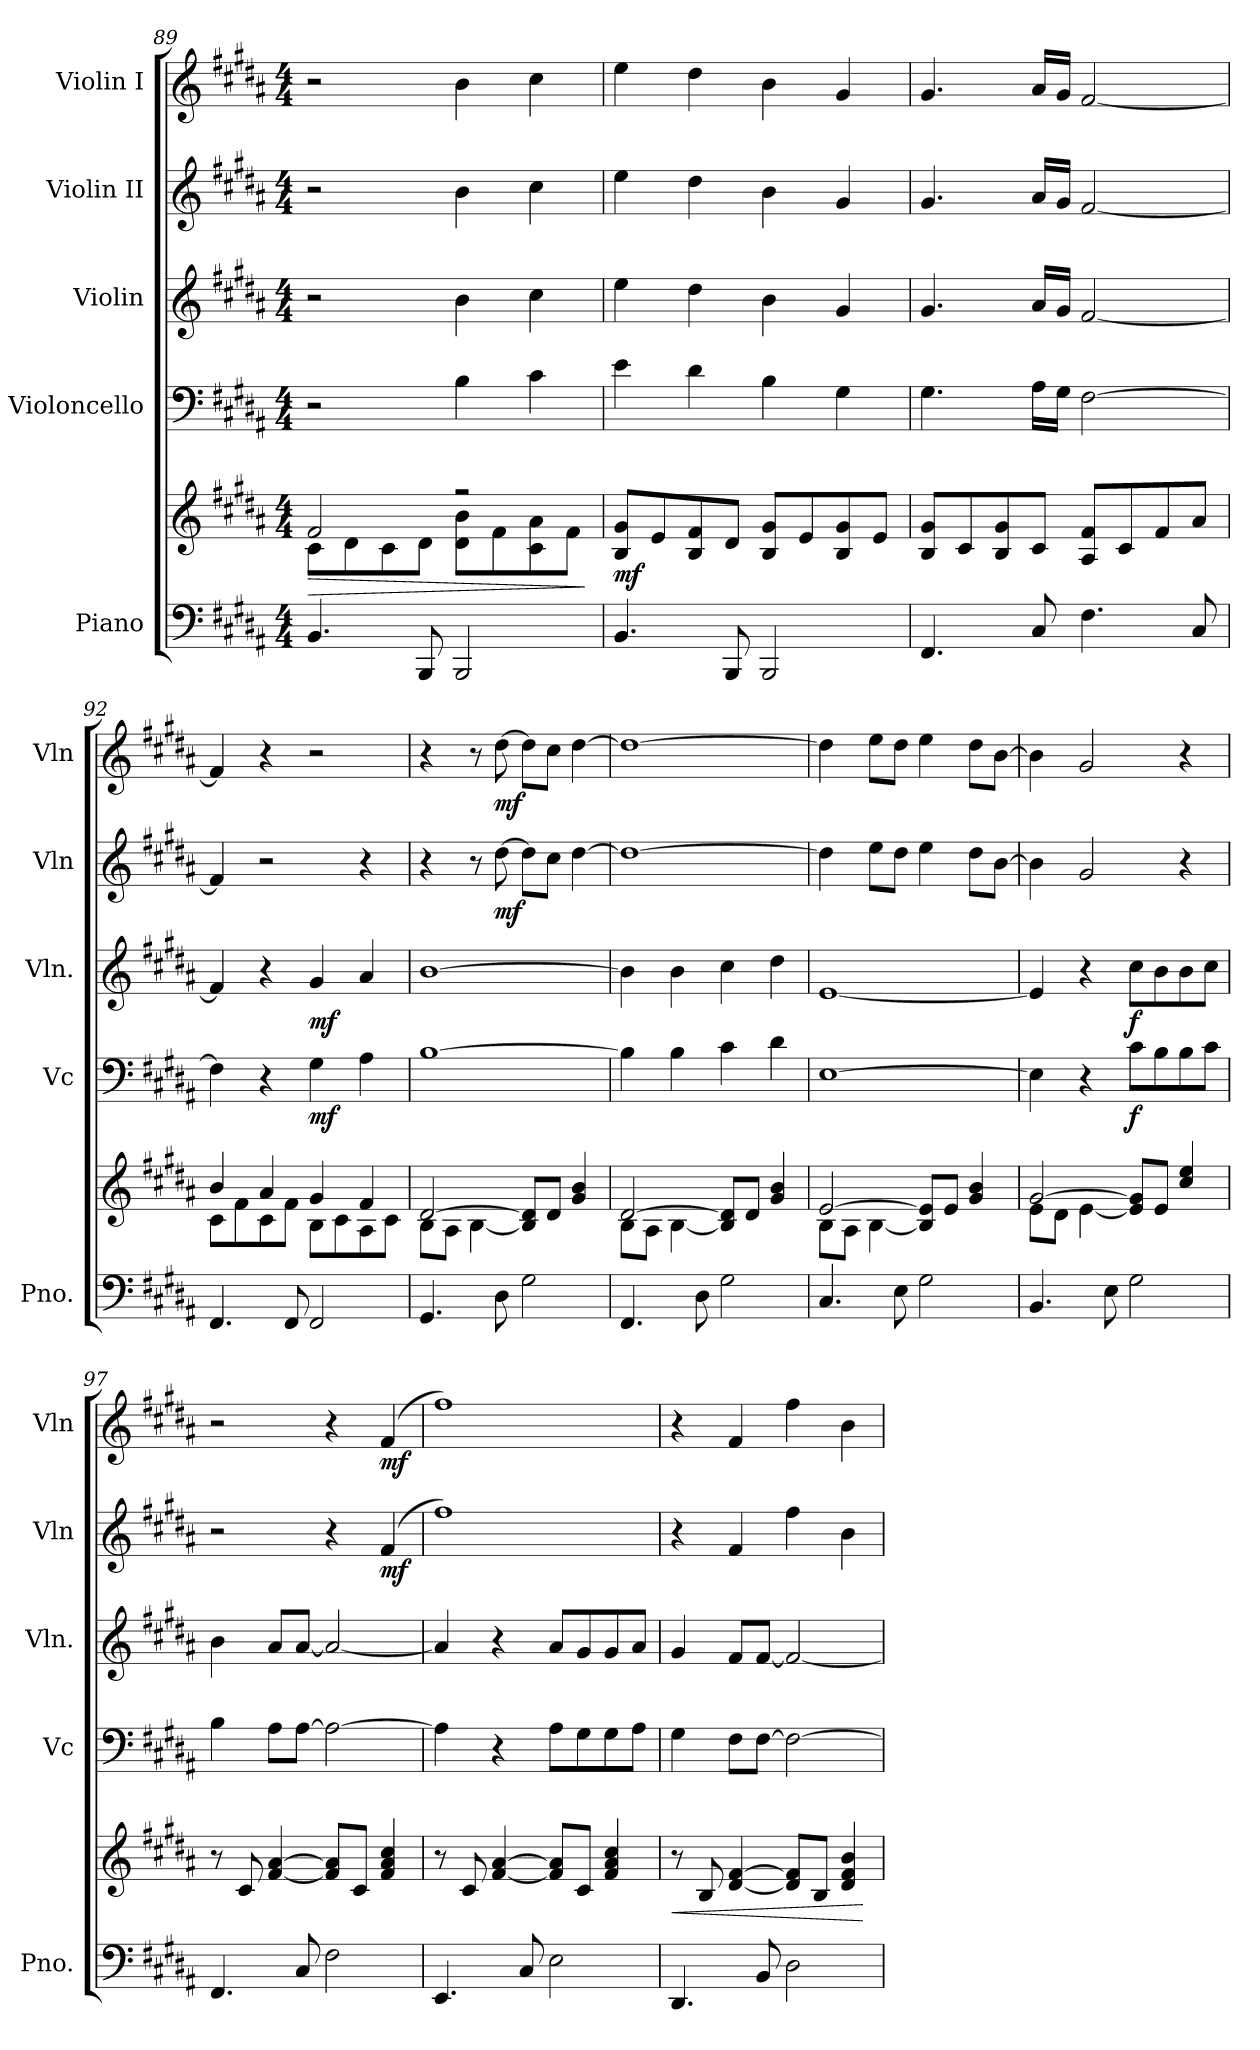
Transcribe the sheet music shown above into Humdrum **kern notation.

**kern	**kern	**dynam	**kern	**dynam	**kern	**dynam	**kern	**dynam	**kern	**dynam
*part5	*part5	*part5	*part4	*part4	*part3	*part3	*part2	*part2	*part1	*part1
*staff6	*staff5	*staff5/6	*staff4	*staff4	*staff3	*staff3	*staff2	*staff2	*staff1	*staff1
*I"Piano	*	*	*I"Violoncello	*	*I"Violin	*	*I"Violin II	*	*I"Violin I	*
*I'Pno.	*	*	*I'Vc	*	*I'Vln.	*	*I'Vln	*	*I'Vln	*
*clefF4	*clefG2	*	*clefF4	*	*clefG2	*	*clefG2	*	*clefG2	*
*k[f#c#g#d#a#]	*k[f#c#g#d#a#]	*	*k[f#c#g#d#a#]	*	*k[f#c#g#d#a#]	*	*k[f#c#g#d#a#]	*	*k[f#c#g#d#a#]	*
*M4/4	*M4/4	*	*M4/4	*	*M4/4	*	*M4/4	*	*M4/4	*
=89	=89	=89	=89	=89	=89	=89	=89	=89	=89	=89
!	!	!LO:HP:b	!	!	!	!	!	!	!	!
*	*^	*	*	*	*	*	*	*	*	*
4.BB/	2f#/	8c#\L	>	2r	.	2r	.	2r	.	2r	.
.	.	8d#\	.	.	.	.	.	.	.	.	.
.	.	8c#\	.	.	.	.	.	.	.	.	.
8BBB/	.	8d#\J	.	.	.	.	.	.	.	.	.
2BBB/	2r	8d#\ 8b\L	.	4B\	.	4b\	.	4b\	.	4b\	.
.	.	8f#\	.	.	.	.	.	.	.	.	.
.	.	8c#\ 8a#\	.	4c#\	.	4cc#\	.	4cc#\	.	4cc#\	.
.	.	8f#\J	.	.	.	.	.	.	.	.	.
*	*v	*v	*	*	*	*	*	*	*	*	*
.	.	]	.	.	.	.	.	.	.	.
=90	=90	=90	=90	=90	=90	=90	=90	=90	=90	=90
!	!	!LO:DY:b	!	!	!	!	!	!	!	!
4.BB/	8B/ 8g#/L	mf	4e\	.	4ee\	.	4ee\	.	4ee\	.
.	8e/	.	.	.	.	.	.	.	.	.
.	8B/ 8f#/	.	4d#\	.	4dd#\	.	4dd#\	.	4dd#\	.
8BBB/	8d#/J	.	.	.	.	.	.	.	.	.
2BBB/	8B/ 8g#/L	.	4B\	.	4b\	.	4b\	.	4b\	.
.	8e/	.	.	.	.	.	.	.	.	.
.	8B/ 8g#/	.	4G#\	.	4g#/	.	4g#/	.	4g#/	.
.	8e/J	.	.	.	.	.	.	.	.	.
!!LO:LB:g=z
=91	=91	=91	=91	=91	=91	=91	=91	=91	=91	=91
4.FF#/	8B/ 8g#/L	.	4.G#\	.	4.g#/	.	4.g#/	.	4.g#/	.
.	8c#/	.	.	.	.	.	.	.	.	.
.	8B/ 8g#/	.	.	.	.	.	.	.	.	.
8C#/	8c#/J	.	16A#\LL	.	16a#/LL	.	16a#/LL	.	16a#/LL	.
.	.	.	16G#\JJ	.	16g#/JJ	.	16g#/JJ	.	16g#/JJ	.
4.F#\	8A#/ 8f#/L	.	[2F#\	.	[2f#/	.	[2f#/	.	[2f#/	.
.	8c#/	.	.	.	.	.	.	.	.	.
.	8f#/	.	.	.	.	.	.	.	.	.
8C#/	8a#/J	.	.	.	.	.	.	.	.	.
=92	=92	=92	=92	=92	=92	=92	=92	=92	=92	=92
*	*^	*	*	*	*	*	*	*	*	*
4.FF#/	4b/	8c#\L	.	4F#\]	.	4f#/]	.	4f#/]	.	4f#/]	.
.	.	8f#\	.	.	.	.	.	.	.	.	.
.	4a#/	8c#\	.	4r	.	4r	.	2r	.	4r	.
8FF#/	.	8f#\J	.	.	.	.	.	.	.	.	.
!	!	!	!	!	!LO:DY:b	!	!LO:DY:b	!	!	!	!
2FF#/	4g#/	8B\L	.	4G#\	mf	4g#/	mf	.	.	2r	.
.	.	8c#\	.	.	.	.	.	.	.	.	.
.	4f#/	8A#\	.	4A#\	.	4a#/	.	4r	.	.	.
.	.	8c#\J	.	.	.	.	.	.	.	.	.
=93	=93	=93	=93	=93	=93	=93	=93	=93	=93	=93	=93
4.GG#/	[2d#/	8B\L	.	[1B	.	[1b	.	4r	.	4r	.
.	.	8A#\J	.	.	.	.	.	.	.	.	.
.	.	[4B\	.	.	.	.	.	8r	.	8r	.
!	!	!	!	!	!	!	!	!	!LO:DY:b	!	!LO:DY:b
8D#\	.	.	.	.	.	.	.	[8dd#\	mf	[8dd#\	mf
2G#\	8B/] 8d#/]L	2ryy	.	.	.	.	.	8dd#\L]	.	8dd#\L]	.
.	8d#/J	.	.	.	.	.	.	8cc#\J	.	8cc#\J	.
.	4g#/ 4b/	.	.	.	.	.	.	[4dd#\	.	[4dd#\	.
=94	=94	=94	=94	=94	=94	=94	=94	=94	=94	=94	=94
4.FF#/	[2d#/	8B\L	.	4B\]	.	4b\]	.	1dd#_	.	1dd#_	.
.	.	8A#\J	.	.	.	.	.	.	.	.	.
.	.	[4B\	.	4B\	.	4b\	.	.	.	.	.
8D#\	.	.	.	.	.	.	.	.	.	.	.
2G#\	8B/] 8d#/]L	2ryy	.	4c#\	.	4cc#\	.	.	.	.	.
.	8d#/J	.	.	.	.	.	.	.	.	.	.
.	4g#/ 4b/	.	.	4d#\	.	4dd#\	.	.	.	.	.
!!LO:PB:g=z
=95	=95	=95	=95	=95	=95	=95	=95	=95	=95	=95	=95
4.C#/	[2e/	8B\L	.	[1E	.	[1e	.	4dd#\]	.	4dd#\]	.
.	.	8A#\J	.	.	.	.	.	.	.	.	.
.	.	[4B\	.	.	.	.	.	8ee\L	.	8ee\L	.
8E\	.	.	.	.	.	.	.	8dd#\J	.	8dd#\J	.
2G#\	8B/] 8e/]L	2ryy	.	.	.	.	.	4ee\	.	4ee\	.
.	8e/J	.	.	.	.	.	.	.	.	.	.
.	4g#/ 4b/	.	.	.	.	.	.	8dd#\L	.	8dd#\L	.
.	.	.	.	.	.	.	.	[8b\J	.	[8b\J	.
=96	=96	=96	=96	=96	=96	=96	=96	=96	=96	=96	=96
4.BB/	[2g#/	8e\L	.	4E\]	.	4e/]	.	4b\]	.	4b\]	.
.	.	8d#\J	.	.	.	.	.	.	.	.	.
.	.	[4e\	.	4r	.	4r	.	2g#/	.	2g#/	.
8E\	.	.	.	.	.	.	.	.	.	.	.
!	!	!	!	!	!LO:DY:b	!	!LO:DY:b	!	!	!	!
2G#\	8e/] 8g#/]L	2ryy	.	8c#\L	f	8cc#\L	f	.	.	.	.
.	8e/J	.	.	8B\	.	8b\	.	.	.	.	.
.	4cc#/ 4ee/	.	.	8B\	.	8b\	.	4r	.	4r	.
.	.	.	.	8c#\J	.	8cc#\J	.	.	.	.	.
*	*v	*v	*	*	*	*	*	*	*	*	*
=97	=97	=97	=97	=97	=97	=97	=97	=97	=97	=97
4.FF#/	8r	.	4B\	.	4b\	.	2r	.	2r	.
.	8c#/	.	.	.	.	.	.	.	.	.
.	[4f#/ [4a#/	.	8A#\L	.	8a#/L	.	.	.	.	.
8C#/	.	.	[8A#\J	.	[8a#/J	.	.	.	.	.
2F#\	8f#/] 8a#/]L	.	2A#\_	.	2a#/_	.	4r	.	4r	.
.	8c#/J	.	.	.	.	.	.	.	.	.
!	!	!	!	!	!	!	!	!LO:DY:b	!	!LO:DY:b
.	4f#/ 4a#/ 4cc#/	.	.	.	.	.	(4f#/	mf	(4f#/	mf
=98	=98	=98	=98	=98	=98	=98	=98	=98	=98	=98
4.EE/	8r	.	4A#\]	.	4a#/]	.	1ff#)	.	1ff#)	.
.	8c#/	.	.	.	.	.	.	.	.	.
.	[4f#/ [4a#/	.	4r	.	4r	.	.	.	.	.
8C#/	.	.	.	.	.	.	.	.	.	.
2E\	8f#/] 8a#/]L	.	8A#\L	.	8a#/L	.	.	.	.	.
.	8c#/J	.	8G#\	.	8g#/	.	.	.	.	.
.	4f#/ 4a#/ 4cc#/	.	8G#\	.	8g#/	.	.	.	.	.
.	.	.	8A#\J	.	8a#/J	.	.	.	.	.
!!LO:LB:g=z
=99	=99	=99	=99	=99	=99	=99	=99	=99	=99	=99
!	!	!LO:HP:b	!	!	!	!	!	!	!	!
4.DD#/	8r	<	4G#\	.	4g#/	.	4r	.	4r	.
.	8B/	.	.	.	.	.	.	.	.	.
.	[4d#/ [4f#/	.	8F#\L	.	8f#/L	.	4f#/	.	4f#/	.
8BB/	.	.	[8F#\J	.	[8f#/J	.	.	.	.	.
2D#\	8d#/] 8f#/]L	.	2F#\_	.	2f#/_	.	4ff#\	.	4ff#\	.
.	8B/J	.	.	.	.	.	.	.	.	.
.	4d#/ 4f#/ 4b/	.	.	.	.	.	4b\	.	4b\	.
.	.	[	.	.	.	.	.	.	.	.
=	=	=	=	=	=	=	=	=	=	=
*-	*-	*-	*-	*-	*-	*-	*-	*-	*-	*-
